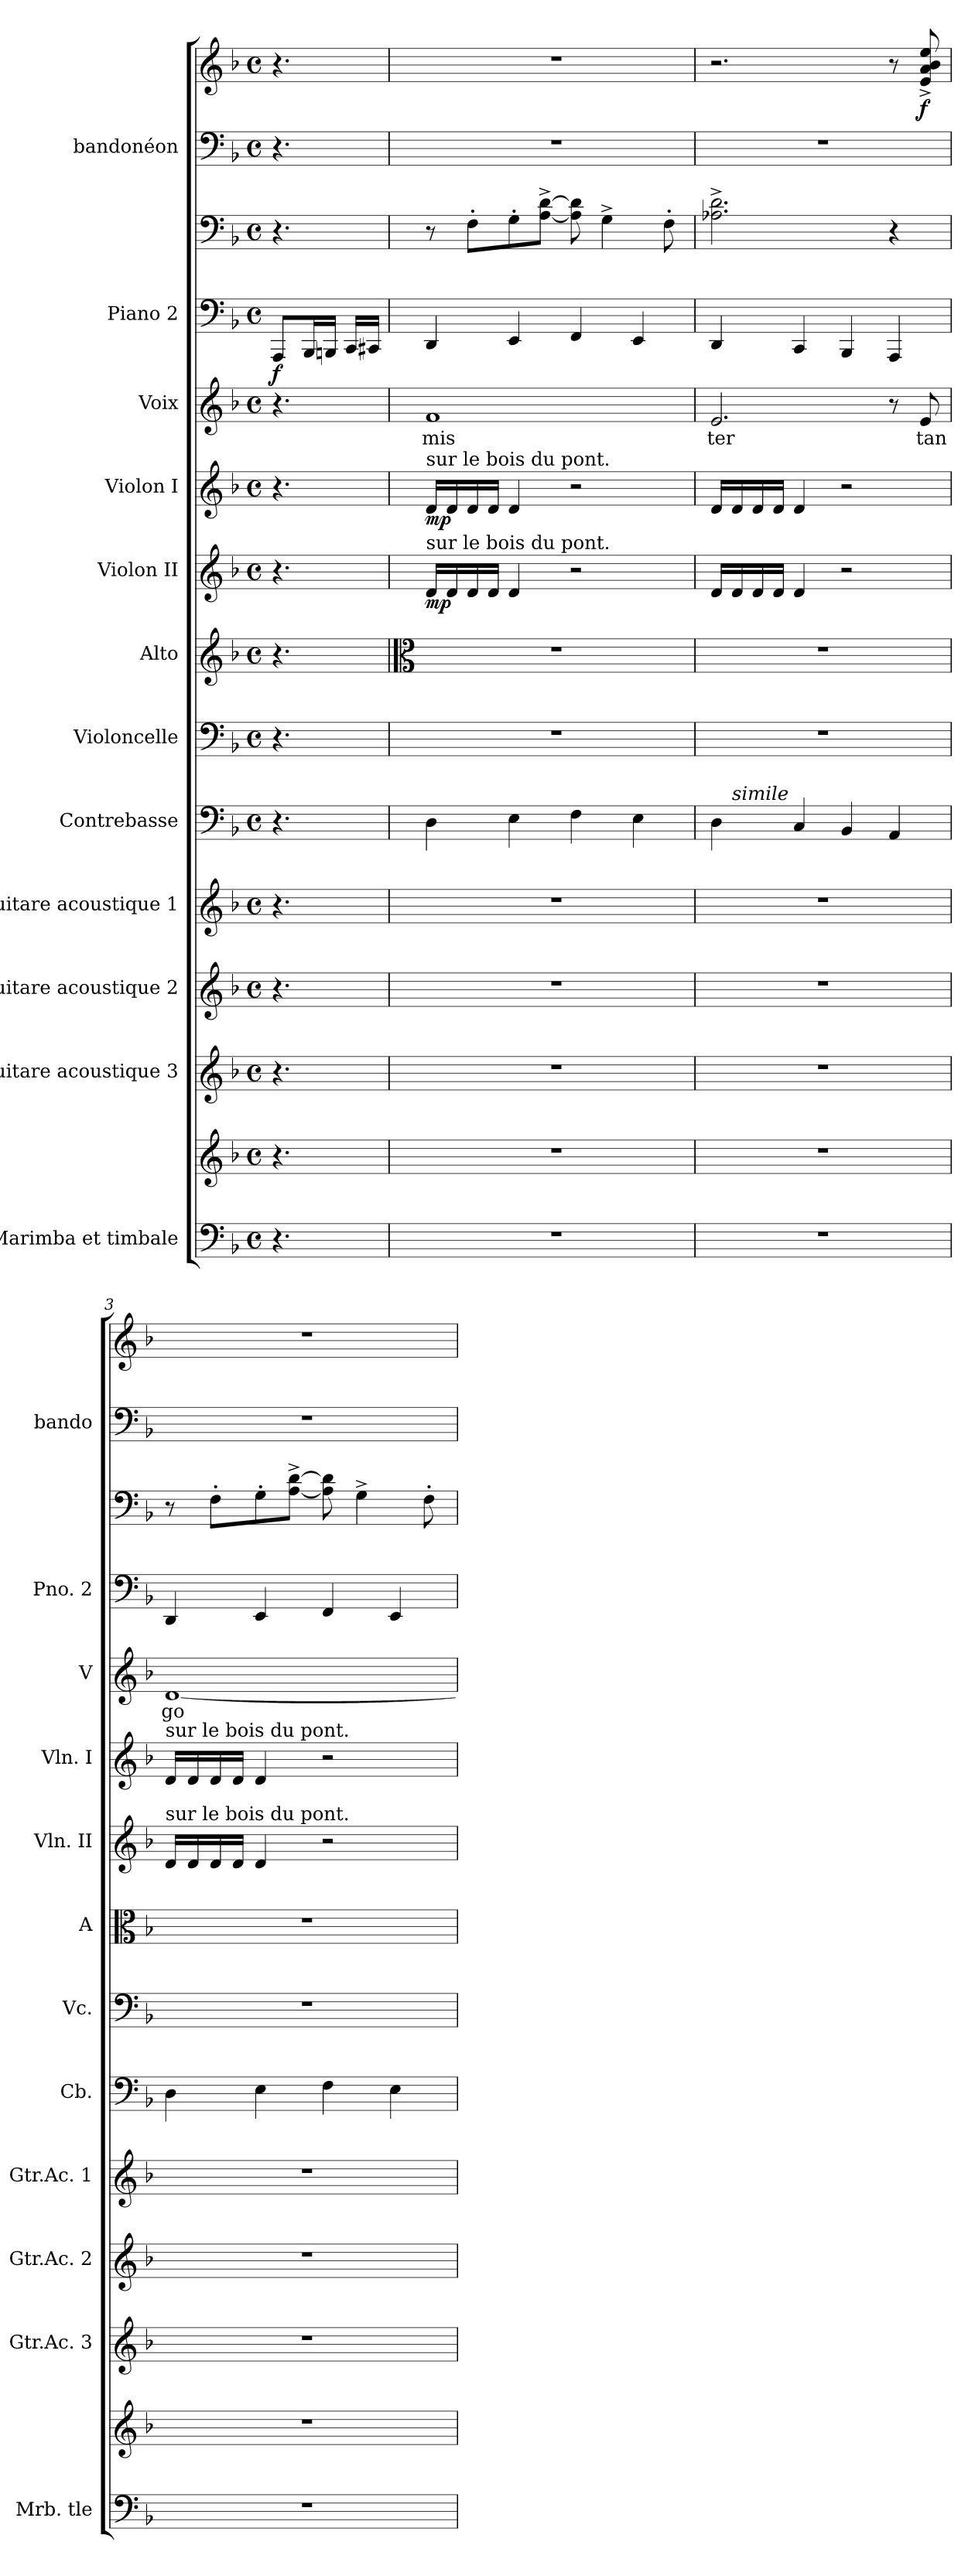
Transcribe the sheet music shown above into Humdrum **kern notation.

**kern	**kern	**kern	**kern	**kern	**kern	**kern	**kern	**kern	**dynam	**kern	**dynam	**kern	**text	**kern	**kern	**dynam	**kern	**kern	**dynam
*part12	*part12	*part11	*part10	*part9	*part8	*part7	*part6	*part5	*part5	*part4	*part4	*part3	*part3	*part2	*part2	*part2	*part1	*part1	*part1
*staff15	*staff14	*staff13	*staff12	*staff11	*staff10	*staff9	*staff8	*staff7	*staff7	*staff6	*staff6	*staff5	*staff5	*staff4	*staff3	*staff3/4	*staff2	*staff1	*staff1/2
*I"Marimba et timbale	*	*I"Guitare acoustique 3	*I"Guitare acoustique 2	*I"Guitare acoustique 1	*I"Contrebasse	*I"Violoncelle	*I"Alto	*I"Violon II	*	*I"Violon I	*	*I"Voix	*	*I"Piano 2	*	*	*I"bandonéon	*	*
*I'Mrb. tle	*	*I'Gtr.Ac. 3	*I'Gtr.Ac. 2	*I'Gtr.Ac. 1	*I'Cb.	*I'Vc.	*I'A	*I'Vln. II	*	*I'Vln. I	*	*I'V	*	*I'Pno. 2	*	*	*I'bando	*	*
*clefF4	*clefG2	*clefG2	*clefG2	*clefG2	*clefF4	*clefF4	*clefG2	*clefG2	*	*clefG2	*	*clefG2	*	*clefF4	*clefF4	*	*clefF4	*clefG2	*
*	*	*ITrd7c12	*ITrd7c12	*ITrd7c12	*ITrd7c12	*	*	*	*	*	*	*	*	*	*	*	*	*	*
*k[b-]	*k[b-]	*k[b-]	*k[b-]	*k[b-]	*k[b-]	*k[b-]	*k[b-]	*k[b-]	*	*k[b-]	*	*k[b-]	*	*k[b-]	*k[b-]	*	*k[b-]	*k[b-]	*
*d:	*d:	*d:	*d:	*d:	*d:	*d:	*d:	*d:	*	*d:	*	*d:	*	*d:	*d:	*	*d:	*d:	*
*M4/4	*M4/4	*M4/4	*M4/4	*M4/4	*M4/4	*M4/4	*M4/4	*M4/4	*	*M4/4	*	*M4/4	*	*M4/4	*M4/4	*	*M4/4	*M4/4	*
*met(c)	*met(c)	*met(c)	*met(c)	*met(c)	*met(c)	*met(c)	*met(c)	*met(c)	*	*met(c)	*	*met(c)	*	*met(c)	*met(c)	*	*met(c)	*met(c)	*
=	=	=	=	=	=	=	=	=	=	=	=	=	=	=	=	=	=	=	=
!	!	!	!	!	!	!	!	!	!	!	!	!	!	!	!	!LO:DY:b=2	!	!	!
4.r	4.r	4.r	4.r	4.r	4.r	4.r	4.r	4.r	.	4.r	.	4.r	.	8AAA/L	4.r	f	4.r	4.r	.
.	.	.	.	.	.	.	.	.	.	.	.	.	.	16BBB-/L	.	.	.	.	.
.	.	.	.	.	.	.	.	.	.	.	.	.	.	16BBBn/JJ	.	.	.	.	.
.	.	.	.	.	.	.	.	.	.	.	.	.	.	16CC/LL	.	.	.	.	.
.	.	.	.	.	.	.	.	.	.	.	.	.	.	16CC#X/JJ	.	.	.	.	.
=1	=1	=1	=1	=1	=1	=1	=1	=1	=1	=1	=1	=1	=1	=1	=1	=1	=1	=1	=1
*	*	*	*	*	*	*	*clefC3	*	*	*	*	*	*	*	*	*	*	*	*
!	!	!	!	!	!	!	!	!	!	!LO:TX:a:t=sur le bois du pont.	!	!	!	!	!	!	!	!	!
!	!	!	!	!	!	!	!	!LO:TX:a:t=sur le bois du pont.	!	!	!	!	!	!	!	!	!	!	!
!	!	!	!	!	!	!	!	!	!LO:DY:b	!	!LO:DY:b	!	!LO:LY:b	!	!	!	!	!	!
1r	1r	1r	1r	1r	4DD\	1r	1r	16d/LL	mp	16d/LL	mp	1f	mis	4DD/	8r	.	1r	1r	.
.	.	.	.	.	.	.	.	16d/	.	16d/	.	.	.	.	.	.	.	.	.
.	.	.	.	.	.	.	.	16d/	.	16d/	.	.	.	.	8F'>\L	.	.	.	.
.	.	.	.	.	.	.	.	16d/JJ	.	16d/JJ	.	.	.	.	.	.	.	.	.
.	.	.	.	.	4EE\	.	.	4d/	.	4d/	.	.	.	4EE/	8G'>\	.	.	.	.
.	.	.	.	.	.	.	.	.	.	.	.	.	.	.	[8A\^> [8d\^>J	.	.	.	.
.	.	.	.	.	4FF\	.	.	2r	.	2r	.	.	.	4FF/	8A\] 8d\]	.	.	.	.
.	.	.	.	.	.	.	.	.	.	.	.	.	.	.	4G^>\	.	.	.	.
.	.	.	.	.	4EE\	.	.	.	.	.	.	.	.	4EE/	.	.	.	.	.
.	.	.	.	.	.	.	.	.	.	.	.	.	.	.	8F'>\	.	.	.	.
=2	=2	=2	=2	=2	=2	=2	=2	=2	=2	=2	=2	=2	=2	=2	=2	=2	=2	=2	=2
!	!	!	!	!	!	!	!	!	!	!	!	!	!LO:LY:b	!	!	!	!	!	!
*	*	*	*	*	*^	*	*	*	*	*	*	*	*	*	*	*	*	*	*
1r	1r	1r	1r	1r	4DD\	16ryy	1r	1r	16d/LL	.	16d/LL	.	2.e/	ter	4DD/	2.A-X\^> 2.d\^>	.	1r	2.r	.
!	!	!	!	!	!	!LO:TX:a:i:t=simile	!	!	!	!	!	!	!	!	!	!	!	!	!	!
.	.	.	.	.	.	2...ryy	.	.	16d/	.	16d/	.	.	.	.	.	.	.	.	.
.	.	.	.	.	.	.	.	.	16d/	.	16d/	.	.	.	.	.	.	.	.	.
.	.	.	.	.	.	.	.	.	16d/JJ	.	16d/JJ	.	.	.	.	.	.	.	.	.
.	.	.	.	.	4CC/	.	.	.	4d/	.	4d/	.	.	.	4CC/	.	.	.	.	.
.	.	.	.	.	4BBB-/	.	.	.	2r	.	2r	.	.	.	4BBB-/	.	.	.	.	.
.	.	.	.	.	4AAA/	.	.	.	.	.	.	.	8r	.	4AAA/	4r	.	.	8r	.
!	!	!	!	!	!	!	!	!	!	!	!	!	!	!LO:LY:b	!	!	!	!	!	!LO:DY:b
.	.	.	.	.	.	.	.	.	.	.	.	.	8e/	tan	.	.	.	.	8e/^< 8a/^< 8b-/^< 8ee/^<	f
=3	=3	=3	=3	=3	=3	=3	=3	=3	=3	=3	=3	=3	=3	=3	=3	=3	=3	=3	=3	=3
!	!	!	!	!	!	!	!	!	!	!	!LO:TX:a:t=sur le bois du pont.	!	!	!	!	!	!	!	!	!
!	!	!	!	!	!	!	!	!	!LO:TX:a:t=sur le bois du pont.	!	!	!	!	!	!	!	!	!	!	!
!	!	!	!	!	!	!	!	!	!	!	!	!	!	!LO:LY:b	!	!	!	!	!	!
*	*	*	*	*	*v	*v	*	*	*	*	*	*	*	*	*	*	*	*	*	*
1r	1r	1r	1r	1r	4DD\	1r	1r	16d/LL	.	16d/LL	.	[1d	go	4DD/	8r	.	1r	1r	.
.	.	.	.	.	.	.	.	16d/	.	16d/	.	.	.	.	.	.	.	.	.
.	.	.	.	.	.	.	.	16d/	.	16d/	.	.	.	.	8F'>\L	.	.	.	.
.	.	.	.	.	.	.	.	16d/JJ	.	16d/JJ	.	.	.	.	.	.	.	.	.
.	.	.	.	.	4EE\	.	.	4d/	.	4d/	.	.	.	4EE/	8G'>\	.	.	.	.
.	.	.	.	.	.	.	.	.	.	.	.	.	.	.	[8A\^> [8d\^>J	.	.	.	.
.	.	.	.	.	4FF\	.	.	2r	.	2r	.	.	.	4FF/	8A\] 8d\]	.	.	.	.
.	.	.	.	.	.	.	.	.	.	.	.	.	.	.	4G^>\	.	.	.	.
.	.	.	.	.	4EE\	.	.	.	.	.	.	.	.	4EE/	.	.	.	.	.
.	.	.	.	.	.	.	.	.	.	.	.	.	.	.	8F'>\	.	.	.	.
=	=	=	=	=	=	=	=	=	=	=	=	=	=	=	=	=	=	=	=
*-	*-	*-	*-	*-	*-	*-	*-	*-	*-	*-	*-	*-	*-	*-	*-	*-	*-	*-	*-
